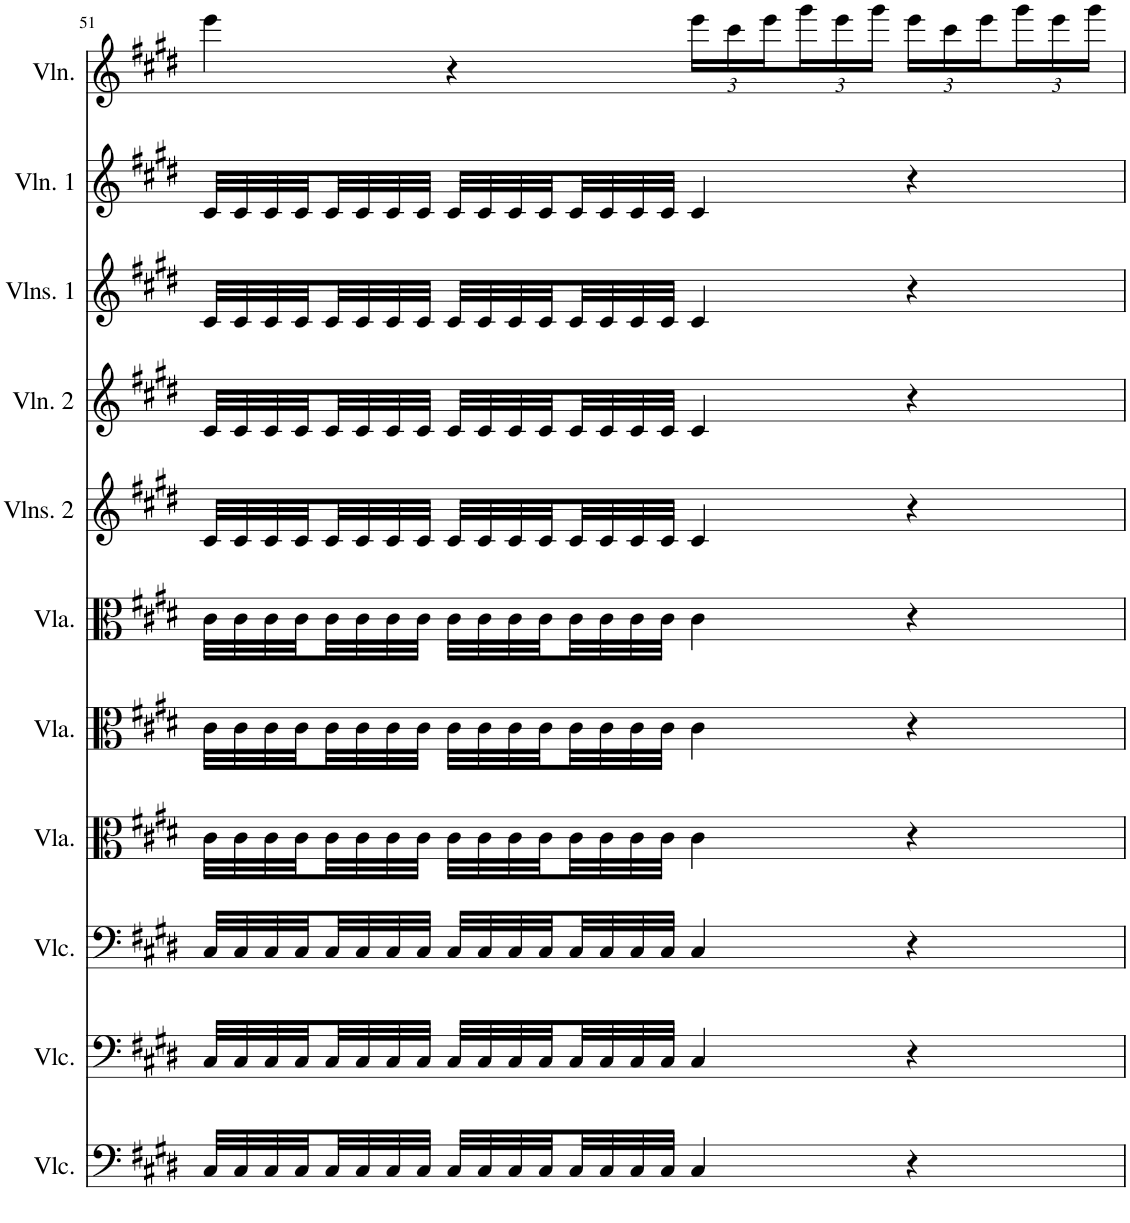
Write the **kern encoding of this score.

**kern	**kern	**kern	**kern	**kern	**kern	**kern	**kern	**kern	**kern	**kern
*part11	*part10	*part9	*part8	*part7	*part6	*part5	*part4	*part3	*part2	*part1
*staff11	*staff10	*staff9	*staff8	*staff7	*staff6	*staff5	*staff4	*staff3	*staff2	*staff1
*I"Violoncello	*I"Violoncello	*I"Violoncello	*I"Viola	*I"Viola	*I"Viola	*I"Violins 2	*I"Violin 2	*I"Violins 1	*I"Violin 1	*I"Violin
*I'Vlc.	*I'Vlc.	*I'Vlc.	*I'Vla.	*I'Vla.	*I'Vla.	*I'Vlns. 2	*I'Vln. 2	*I'Vlns. 1	*I'Vln. 1	*I'Vln.
!!LO:PB:g=z
*clefF4	*clefF4	*clefF4	*clefC3	*clefC3	*clefC3	*clefG2	*clefG2	*clefG2	*clefG2	*clefG2
*k[f#c#g#d#]	*k[f#c#g#d#]	*k[f#c#g#d#]	*k[f#c#g#d#]	*k[f#c#g#d#]	*k[f#c#g#d#]	*k[f#c#g#d#]	*k[f#c#g#d#]	*k[f#c#g#d#]	*k[f#c#g#d#]	*k[f#c#g#d#]
*M4/4	*M4/4	*M4/4	*M4/4	*M4/4	*M4/4	*M4/4	*M4/4	*M4/4	*M4/4	*M4/4
=51	=51	=51	=51	=51	=51	=51	=51	=51	=51	=51
32C#/LLL	32C#/LLL	32C#/LLL	32c#\LLL	32c#\LLL	32c#\LLL	32c#/LLL	32c#/LLL	32c#/LLL	32c#/LLL	4eee\
32C#/	32C#/	32C#/	32c#\	32c#\	32c#\	32c#/	32c#/	32c#/	32c#/	.
32C#/	32C#/	32C#/	32c#\	32c#\	32c#\	32c#/	32c#/	32c#/	32c#/	.
32C#/	32C#/	32C#/	32c#\	32c#\	32c#\	32c#/	32c#/	32c#/	32c#/	.
32C#/	32C#/	32C#/	32c#\	32c#\	32c#\	32c#/	32c#/	32c#/	32c#/	.
32C#/	32C#/	32C#/	32c#\	32c#\	32c#\	32c#/	32c#/	32c#/	32c#/	.
32C#/	32C#/	32C#/	32c#\	32c#\	32c#\	32c#/	32c#/	32c#/	32c#/	.
32C#/JJJ	32C#/JJJ	32C#/JJJ	32c#\JJJ	32c#\JJJ	32c#\JJJ	32c#/JJJ	32c#/JJJ	32c#/JJJ	32c#/JJJ	.
32C#/LLL	32C#/LLL	32C#/LLL	32c#\LLL	32c#\LLL	32c#\LLL	32c#/LLL	32c#/LLL	32c#/LLL	32c#/LLL	4r
32C#/	32C#/	32C#/	32c#\	32c#\	32c#\	32c#/	32c#/	32c#/	32c#/	.
32C#/	32C#/	32C#/	32c#\	32c#\	32c#\	32c#/	32c#/	32c#/	32c#/	.
32C#/	32C#/	32C#/	32c#\	32c#\	32c#\	32c#/	32c#/	32c#/	32c#/	.
32C#/	32C#/	32C#/	32c#\	32c#\	32c#\	32c#/	32c#/	32c#/	32c#/	.
32C#/	32C#/	32C#/	32c#\	32c#\	32c#\	32c#/	32c#/	32c#/	32c#/	.
32C#/	32C#/	32C#/	32c#\	32c#\	32c#\	32c#/	32c#/	32c#/	32c#/	.
32C#/JJJ	32C#/JJJ	32C#/JJJ	32c#\JJJ	32c#\JJJ	32c#\JJJ	32c#/JJJ	32c#/JJJ	32c#/JJJ	32c#/JJJ	.
*	*	*	*	*	*	*	*	*	*	*Xbrackettup
4C#/	4C#/	4C#/	4c#\	4c#\	4c#\	4c#/	4c#/	4c#/	4c#/	24eee\LL
.	.	.	.	.	.	.	.	.	.	24ccc#\
.	.	.	.	.	.	.	.	.	.	24eee\
.	.	.	.	.	.	.	.	.	.	24ggg#\
.	.	.	.	.	.	.	.	.	.	24eee\
.	.	.	.	.	.	.	.	.	.	24ggg#\JJ
4r	4r	4r	4r	4r	4r	4r	4r	4r	4r	24eee\LL
.	.	.	.	.	.	.	.	.	.	24ccc#\
.	.	.	.	.	.	.	.	.	.	24eee\
.	.	.	.	.	.	.	.	.	.	24ggg#\
.	.	.	.	.	.	.	.	.	.	24eee\
.	.	.	.	.	.	.	.	.	.	24ggg#\JJ
=	=	=	=	=	=	=	=	=	=	=
*-	*-	*-	*-	*-	*-	*-	*-	*-	*-	*-
